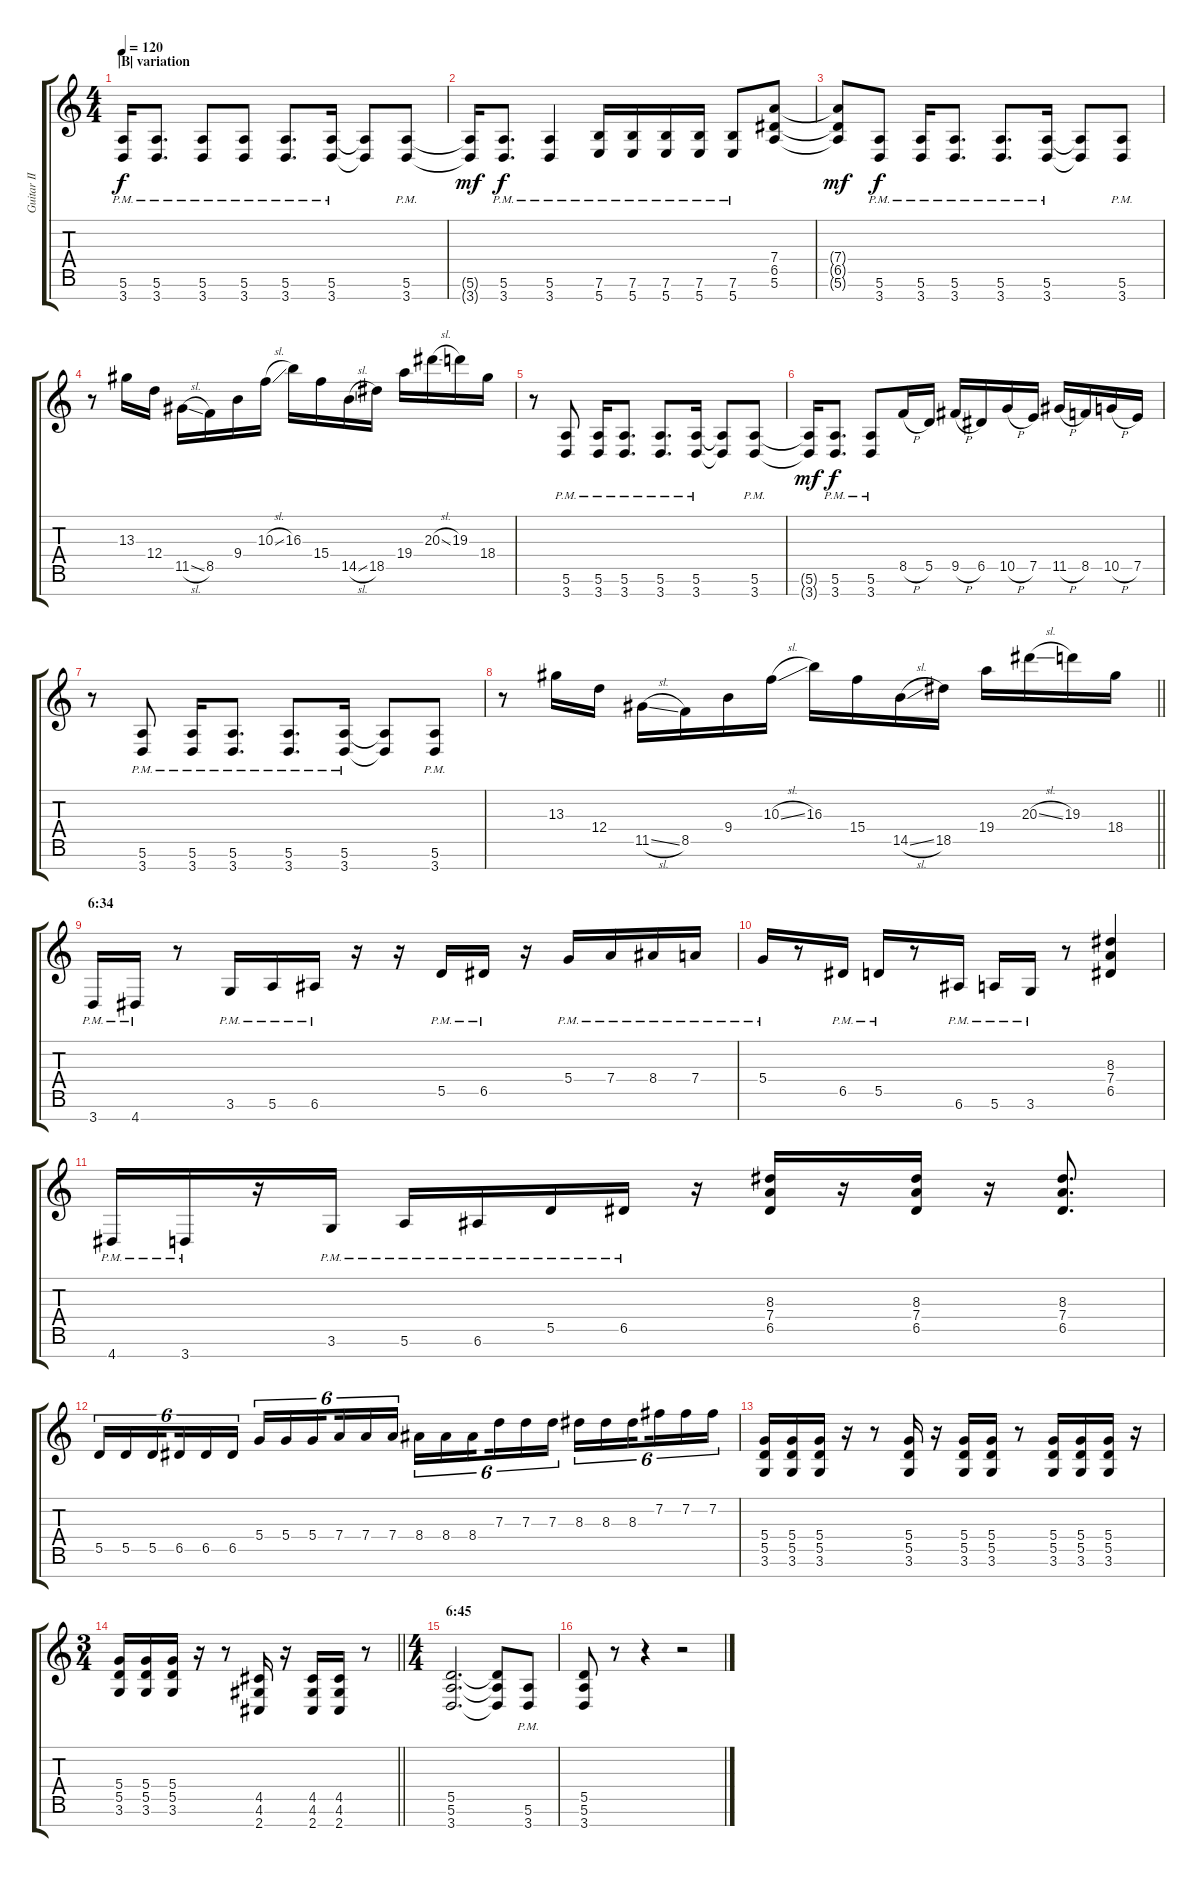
\track ("Guitar II" "Guitar II") {instrument distortionguitar}
\staff {score tabs}
\tuning (E4 B3 G3 D3 A2 E2 B1) {hide}
\ts (4 4)
\section ("" "|B| variation")
\tempo 120
\clef g2
\ks c
(5.6{pm} 3.7{pm}).16{dy f} (5.6{pm} 3.7{pm}).8{d} (5.6{pm} 3.7{pm}).8 (5.6{pm} 3.7{pm}).8 (5.6{pm} 3.7{pm}).8{d} (5.6{pm} 3.7{pm}).16 (5.6{t} 3.7{t}).8 (5.6{pm} 3.7{pm}).8 |
(5.6{t} 3.7{t}).16{dy mf} (5.6{pm} 3.7{pm}).8{d dy f} (5.6{pm} 3.7{pm}).4 (7.6{pm} 5.7{pm}).16 (7.6{pm} 5.7{pm}).16 (7.6{pm} 5.7{pm}).16 (7.6{pm} 5.7{pm}).16 (7.6{pm} 5.7{pm}).8 (7.4 6.5 5.6).8 |
(7.4{t} 6.5{t} 5.6{t}).8{dy mf} (5.6{pm} 3.7{pm}).8{dy f} (5.6{pm} 3.7{pm}).16 (5.6{pm} 3.7{pm}).8{d} (5.6{pm} 3.7{pm}).8{d} (5.6{pm} 3.7{pm}).16 (5.6{t} 3.7{t}).8 (5.6{pm} 3.7{pm}).8 |
r.8 13.3.16 12.4.16 11.5{sl}.16 8.5.16 9.4.16 10.3{sl}.16 16.3.16 15.4.16 14.5{sl}.16 18.5.16 19.4.16 20.3{sl}.16 19.3.16 18.4.16 |
r.8 (5.6{pm} 3.7{pm}).8 (5.6{pm} 3.7{pm}).16 (5.6{pm} 3.7{pm}).8{d} (5.6{pm} 3.7{pm}).8{d} (5.6{pm} 3.7{pm}).16 (5.6{t} 3.7{t}).8 (5.6{pm} 3.7{pm}).8 |
(5.6{t} 3.7{t}).16{dy mf} (5.6{pm} 3.7{pm}).8{d dy f} (5.6{pm} 3.7{pm}).8 8.5{h}.16 5.5.16 9.5{h}.16 6.5.16 10.5{h}.16 7.5.16 11.5{h}.16 8.5.16 10.5{h}.16 7.5.16 |
r.8 (5.6{pm} 3.7{pm}).8 (5.6{pm} 3.7{pm}).16 (5.6{pm} 3.7{pm}).8{d} (5.6{pm} 3.7{pm}).8{d} (5.6{pm} 3.7{pm}).16 (5.6{t} 3.7{t}).8 (5.6{pm} 3.7{pm}).8 |
\barLineRight lightlight
r.8 13.3.16 12.4.16 11.5{sl}.16 8.5.16 9.4.16 10.3{sl}.16 16.3.16 15.4.16 14.5{sl}.16 18.5.16 19.4.16 20.3{sl}.16 19.3.16 18.4.16 |
\section ("" "6:34")
3.7{pm}.16 4.7{pm}.16 r.8 3.6{pm}.16 5.6{pm}.16 6.6{pm}.16 r.16 r.16 5.5{pm}.16 6.5{pm}.16 r.16 5.4{pm}.16 7.4{pm}.16 8.4{pm}.16 7.4{pm}.16 |
5.4{pm}.16 r.8 6.5{pm}.16 5.5{pm}.16 r.8 6.6{pm}.16 5.6{pm}.16 3.6{pm}.16 r.8 (8.3 7.4 6.5).4 |
4.7{pm}.16 3.7{pm}.16 r.16 3.6{pm}.16 5.6{pm}.16 6.6{pm}.16 5.5{pm}.16 6.5{pm}.16 r.16 (8.3 7.4 6.5).16 r.16 (8.3 7.4 6.5).16 r.16 (8.3 7.4 6.5).8{d} |
5.5.16{tu (6 4)} 5.5.16{tu (6 4)} 5.5.16{tu (6 4) beam splitsecondary} 6.5.16{tu (6 4)} 6.5.16{tu (6 4)} 6.5.16{tu (6 4)} 5.4.16{tu (6 4)} 5.4.16{tu (6 4)} 5.4.16{tu (6 4) beam splitsecondary} 7.4.16{tu (6 4)} 7.4.16{tu (6 4)} 7.4.16{tu (6 4)} 8.4.16{tu (6 4)} 8.4.16{tu (6 4)} 8.4.16{tu (6 4) beam splitsecondary} 7.3.16{tu (6 4)} 7.3.16{tu (6 4)} 7.3.16{tu (6 4)} 8.3.16{tu (6 4)} 8.3.16{tu (6 4)} 8.3.16{tu (6 4) beam splitsecondary} 7.2.16{tu (6 4)} 7.2.16{tu (6 4)} 7.2.16{tu (6 4)} |
(5.4 5.5 3.6).16 (5.4 5.5 3.6).16 (5.4 5.5 3.6).16 r.16 r.8 (5.4 5.5 3.6).16 r.16 (5.4 5.5 3.6).16 (5.4 5.5 3.6).16 r.8 (5.4 5.5 3.6).16 (5.4 5.5 3.6).16 (5.4 5.5 3.6).16 r.16 |
\ts (3 4)
\barLineRight lightlight
(5.4 5.5 3.6).16 (5.4 5.5 3.6).16 (5.4 5.5 3.6).16 r.16 r.8 (4.5 4.6 2.7).16 r.16 (4.5 4.6 2.7).16 (4.5 4.6 2.7).16 r.8 |
\ts (4 4)
\section ("" "6:45")
(5.5 5.6 3.7).2{d} (5.5{t} 5.6{t} 3.7{t}).8 (5.6{pm} 3.7{pm}).8 |
(5.5 5.6 3.7).8 r.8 r.4 r.2
